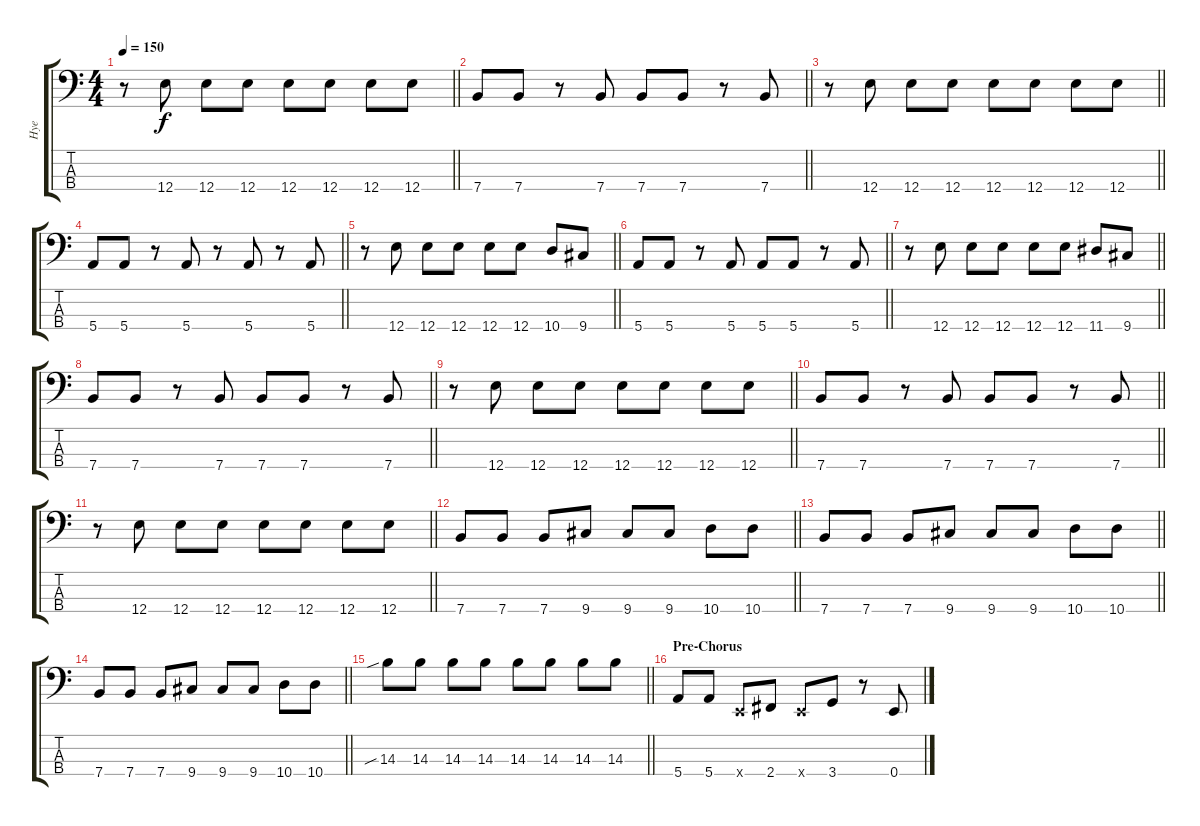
\track ("Hye" "Hye") {instrument electricbassfinger}
\staff {score tabs}
\tuning (G2 D2 A1 E1) {hide}
\ts (4 4)
\tempo 150
\clef f4
\barLineRight lightlight
\ks c
r.8{dy f} 12.4.8 12.4.8 12.4.8 12.4.8 12.4.8 12.4.8 12.4.8 |
\barLineRight lightlight
7.4.8 7.4.8 r.8 7.4.8 7.4.8 7.4.8 r.8 7.4.8 |
\barLineRight lightlight
r.8 12.4.8 12.4.8 12.4.8 12.4.8 12.4.8 12.4.8 12.4.8 |
\barLineRight lightlight
5.4.8 5.4.8 r.8 5.4.8 r.8 5.4.8 r.8 5.4.8 |
\barLineRight lightlight
r.8 12.4.8 12.4.8 12.4.8 12.4.8 12.4.8 10.4.8 9.4.8 |
\barLineRight lightlight
5.4.8 5.4.8 r.8 5.4.8 5.4.8 5.4.8 r.8 5.4.8 |
\barLineRight lightlight
r.8 12.4.8 12.4.8 12.4.8 12.4.8 12.4.8 11.4.8 9.4.8 |
\barLineRight lightlight
7.4.8 7.4.8 r.8 7.4.8 7.4.8 7.4.8 r.8 7.4.8 |
\barLineRight lightlight
r.8 12.4.8 12.4.8 12.4.8 12.4.8 12.4.8 12.4.8 12.4.8 |
\barLineRight lightlight
7.4.8 7.4.8 r.8 7.4.8 7.4.8 7.4.8 r.8 7.4.8 |
\barLineRight lightlight
r.8 12.4.8 12.4.8 12.4.8 12.4.8 12.4.8 12.4.8 12.4.8 |
\barLineRight lightlight
7.4.8 7.4.8 7.4.8 9.4.8 9.4.8 9.4.8 10.4.8 10.4.8 |
\barLineRight lightlight
7.4.8 7.4.8 7.4.8 9.4.8 9.4.8 9.4.8 10.4.8 10.4.8 |
\barLineRight lightlight
7.4.8 7.4.8 7.4.8 9.4.8 9.4.8 9.4.8 10.4.8 10.4.8 |
\barLineRight lightlight
14.3{sib}.8 14.3.8 14.3.8 14.3.8 14.3.8 14.3.8 14.3.8 14.3.8 |
\section ("" "Pre-Chorus")
5.4.8 5.4.8 0.4{x}.8 2.4.8 0.4{x}.8 3.4.8 r.8 0.4.8
